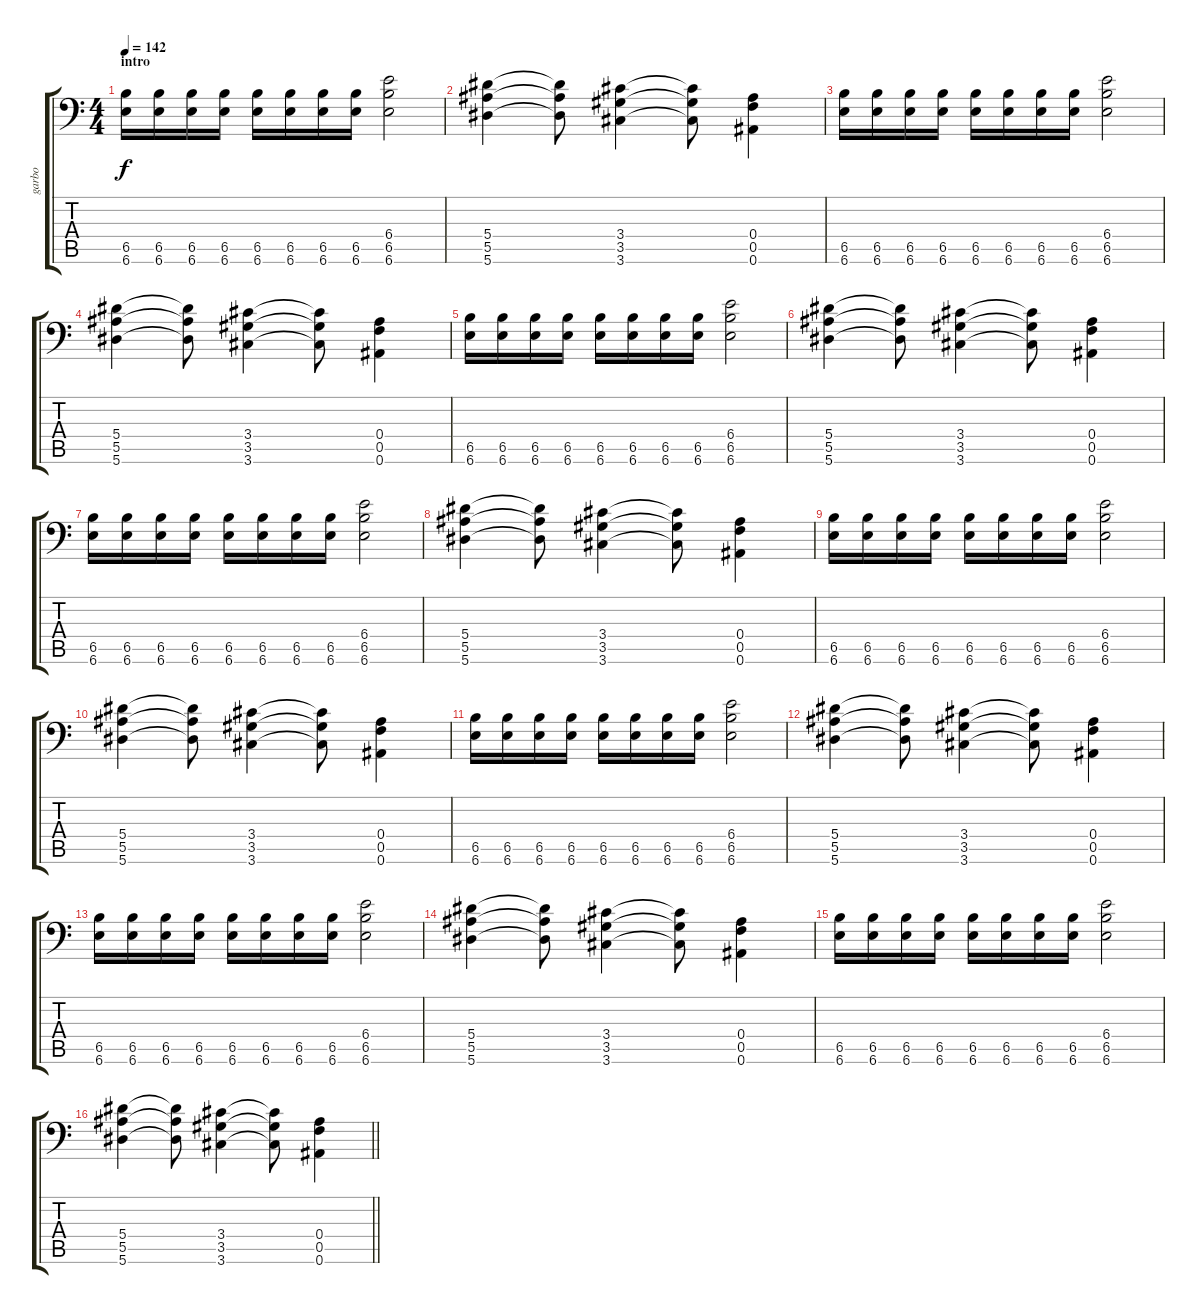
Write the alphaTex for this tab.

\track ("garbo" "garbo") {instrument overdrivenguitar}
\staff {score tabs}
\tuning (C4 G3 Eb3 Bb2 F2 Bb1) {hide}
\ts (4 4)
\section ("" "intro")
\tempo 142
\clef f4
\ks c
(6.5 6.6).16{dy f instrument overdrivenguitar} (6.5 6.6).16 (6.5 6.6).16 (6.5 6.6).16 (6.5 6.6).16 (6.5 6.6).16 (6.5 6.6).16 (6.5 6.6).16 (6.4 6.5 6.6).2 |
(5.4 5.5 5.6).4 (5.4{t} 5.5{t} 5.6{t}).8 (3.4 3.5 3.6).4 (3.4{t} 3.5{t} 3.6{t}).8 (0.4 0.5 0.6).4 |
(6.5 6.6).16 (6.5 6.6).16 (6.5 6.6).16 (6.5 6.6).16 (6.5 6.6).16 (6.5 6.6).16 (6.5 6.6).16 (6.5 6.6).16 (6.4 6.5 6.6).2 |
(5.4 5.5 5.6).4 (5.4{t} 5.5{t} 5.6{t}).8 (3.4 3.5 3.6).4 (3.4{t} 3.5{t} 3.6{t}).8 (0.4 0.5 0.6).4 |
(6.5 6.6).16 (6.5 6.6).16 (6.5 6.6).16 (6.5 6.6).16 (6.5 6.6).16 (6.5 6.6).16 (6.5 6.6).16 (6.5 6.6).16 (6.4 6.5 6.6).2 |
(5.4 5.5 5.6).4 (5.4{t} 5.5{t} 5.6{t}).8 (3.4 3.5 3.6).4 (3.4{t} 3.5{t} 3.6{t}).8 (0.4 0.5 0.6).4 |
(6.5 6.6).16 (6.5 6.6).16 (6.5 6.6).16 (6.5 6.6).16 (6.5 6.6).16 (6.5 6.6).16 (6.5 6.6).16 (6.5 6.6).16 (6.4 6.5 6.6).2 |
(5.4 5.5 5.6).4 (5.4{t} 5.5{t} 5.6{t}).8 (3.4 3.5 3.6).4 (3.4{t} 3.5{t} 3.6{t}).8 (0.4 0.5 0.6).4 |
(6.5 6.6).16 (6.5 6.6).16 (6.5 6.6).16 (6.5 6.6).16 (6.5 6.6).16 (6.5 6.6).16 (6.5 6.6).16 (6.5 6.6).16 (6.4 6.5 6.6).2 |
(5.4 5.5 5.6).4 (5.4{t} 5.5{t} 5.6{t}).8 (3.4 3.5 3.6).4 (3.4{t} 3.5{t} 3.6{t}).8 (0.4 0.5 0.6).4 |
(6.5 6.6).16 (6.5 6.6).16 (6.5 6.6).16 (6.5 6.6).16 (6.5 6.6).16 (6.5 6.6).16 (6.5 6.6).16 (6.5 6.6).16 (6.4 6.5 6.6).2 |
(5.4 5.5 5.6).4 (5.4{t} 5.5{t} 5.6{t}).8 (3.4 3.5 3.6).4 (3.4{t} 3.5{t} 3.6{t}).8 (0.4 0.5 0.6).4 |
(6.5 6.6).16 (6.5 6.6).16 (6.5 6.6).16 (6.5 6.6).16 (6.5 6.6).16 (6.5 6.6).16 (6.5 6.6).16 (6.5 6.6).16 (6.4 6.5 6.6).2 |
(5.4 5.5 5.6).4 (5.4{t} 5.5{t} 5.6{t}).8 (3.4 3.5 3.6).4 (3.4{t} 3.5{t} 3.6{t}).8 (0.4 0.5 0.6).4 |
(6.5 6.6).16 (6.5 6.6).16 (6.5 6.6).16 (6.5 6.6).16 (6.5 6.6).16 (6.5 6.6).16 (6.5 6.6).16 (6.5 6.6).16 (6.4 6.5 6.6).2 |
\barLineRight lightlight
(5.4 5.5 5.6).4 (5.4{t} 5.5{t} 5.6{t}).8 (3.4 3.5 3.6).4 (3.4{t} 3.5{t} 3.6{t}).8 (0.4 0.5 0.6).4
